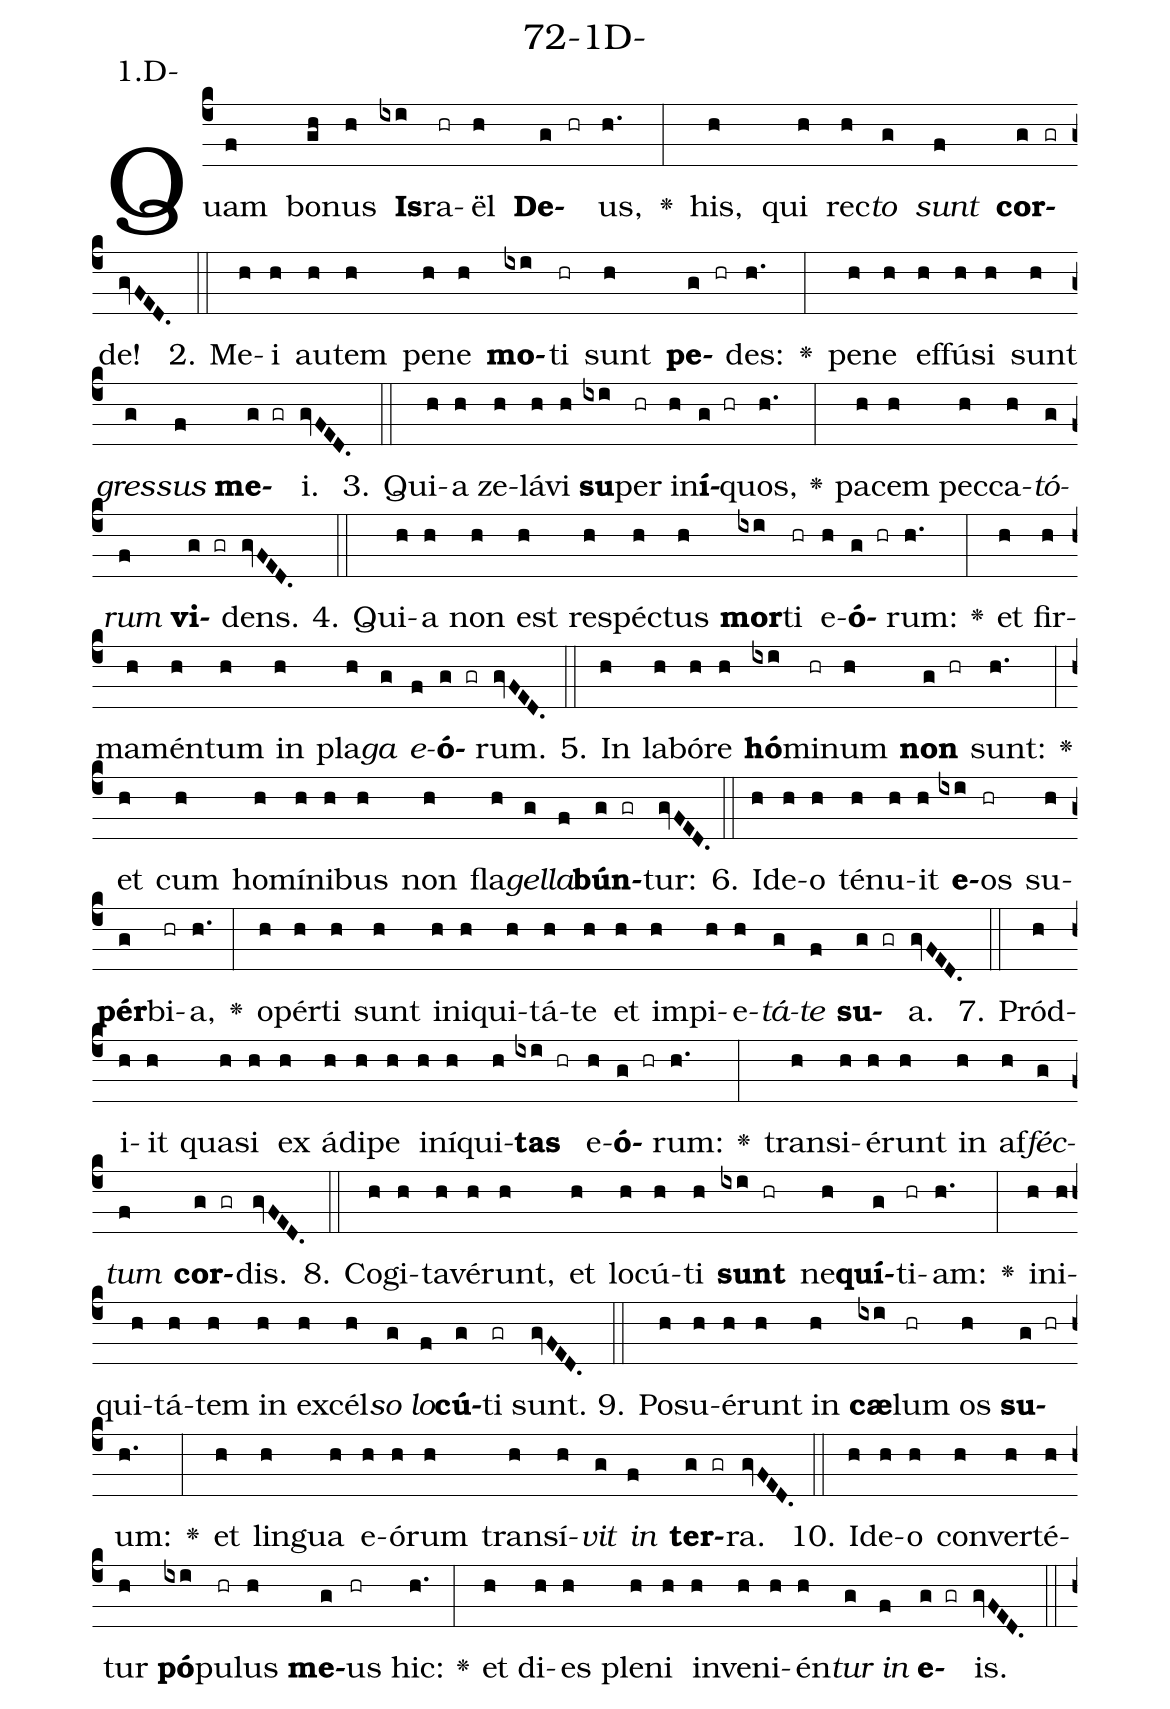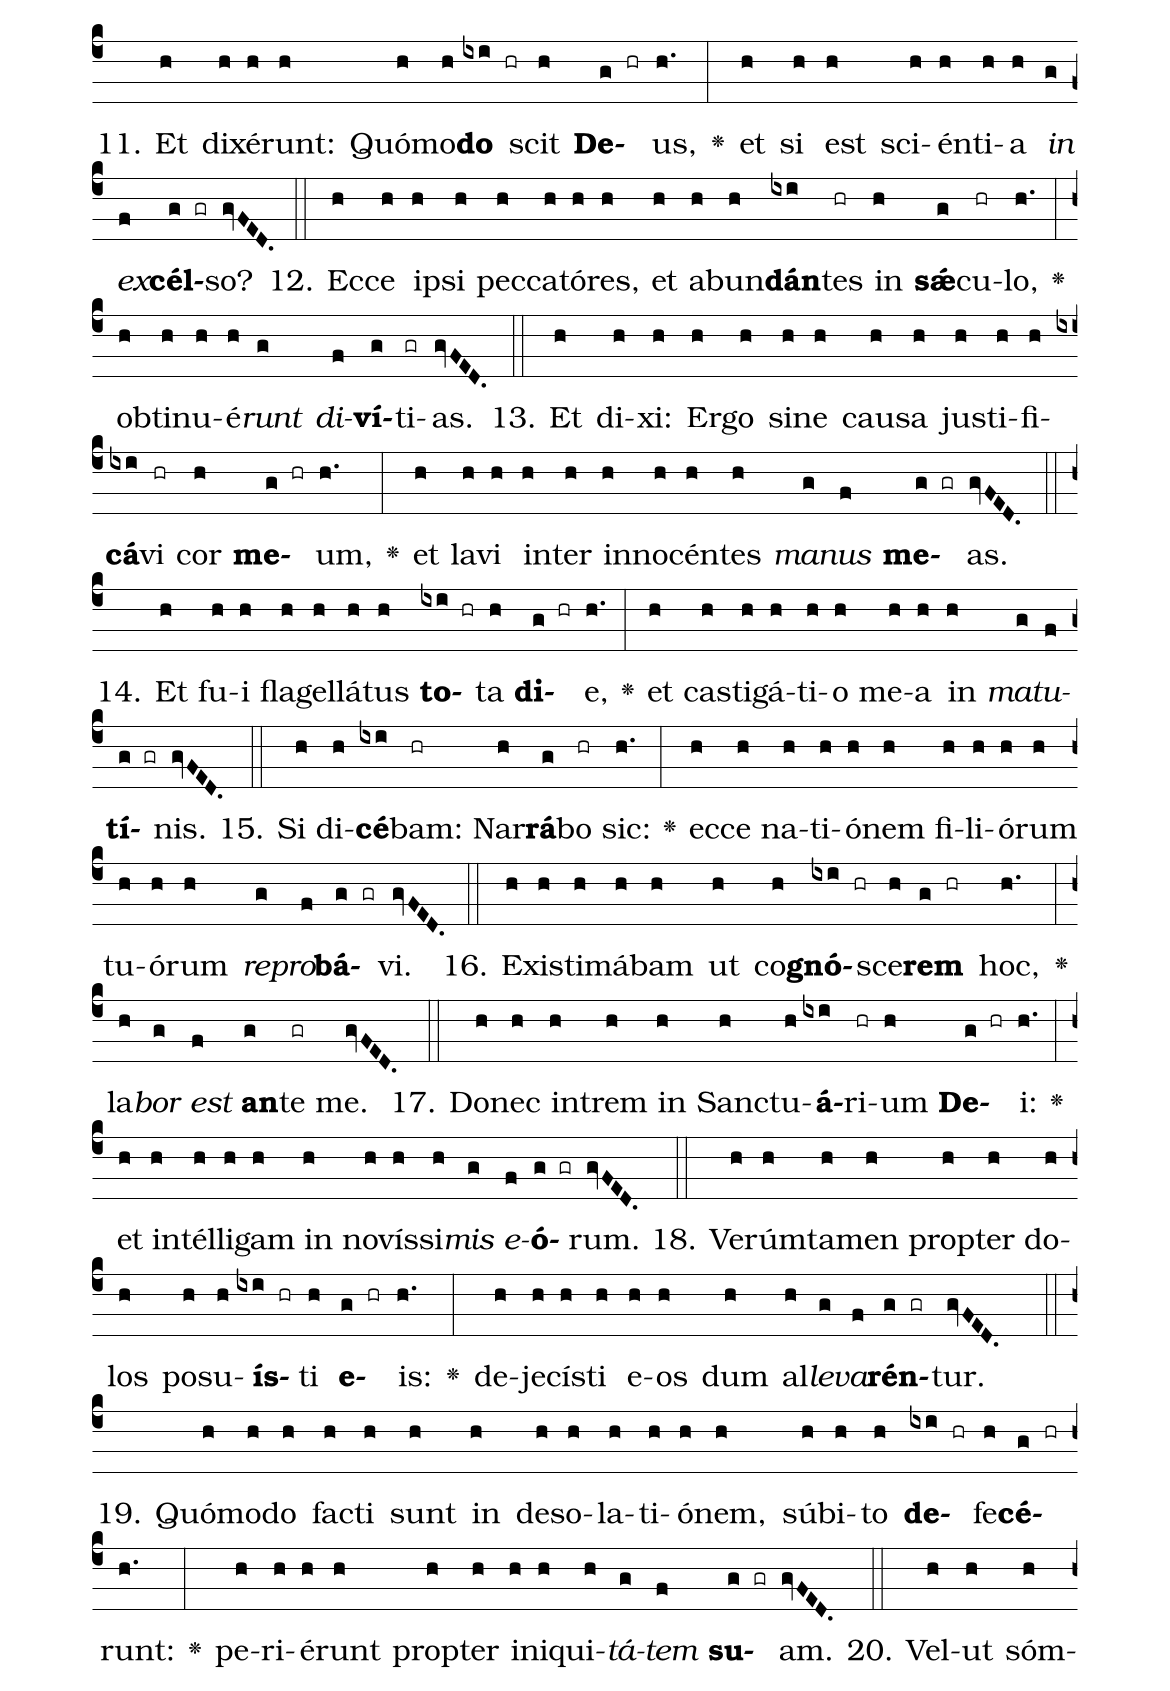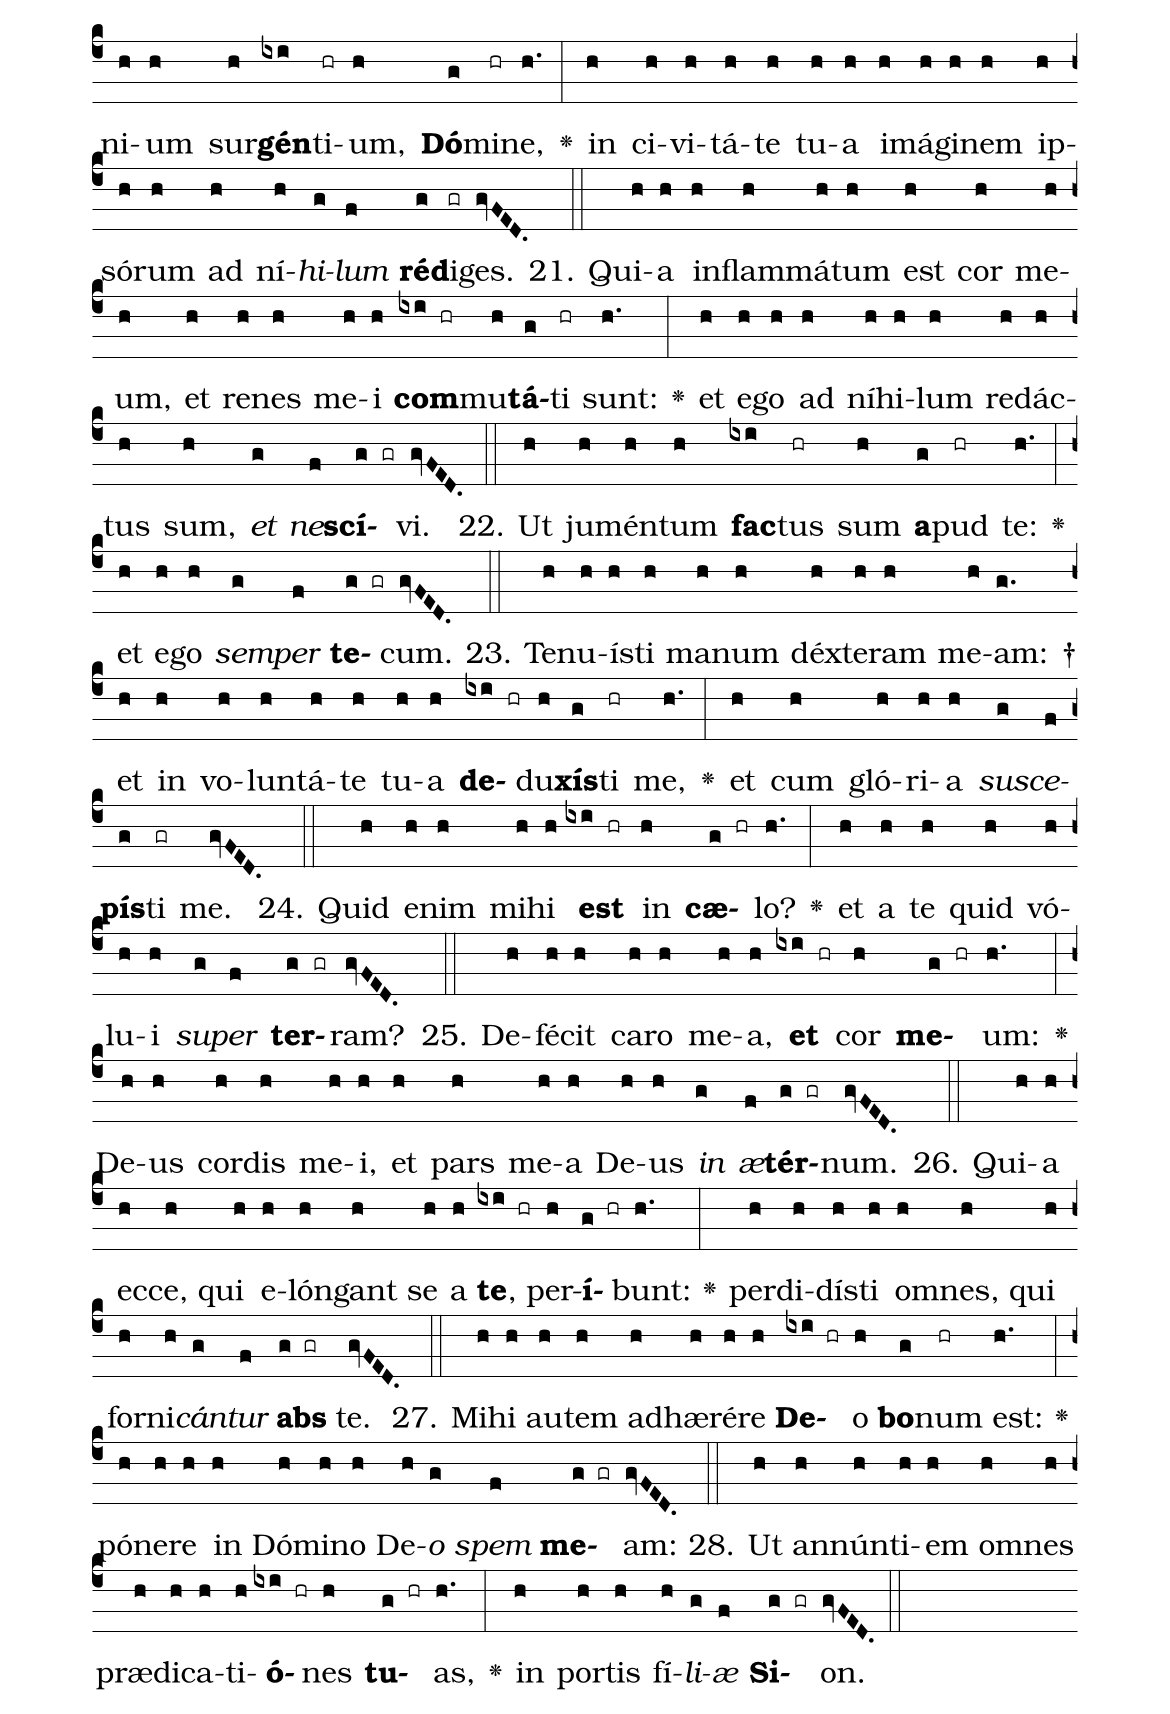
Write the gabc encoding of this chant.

name: 72-1D-;
annotation: 1.D-;
%%
(c4)Quam(f) bo(gh)nus(h) <b>Is</b>(ixi)ra(hr)ël(h) <b>De</b>(g hr)us,(h.) <v>\greheightstar</v>(:) his,(h) qui(h) rec(h)<i>to</i>(g) <i>sunt</i>(f) <b>cor</b>(g gr)de!(gvFED.) (::)
2. Me(h)i(h) au(h)tem(h) pe(h)ne(h) <b>mo</b>(ixi)ti(hr) sunt(h) <b>pe</b>(g hr)des:(h.) <v>\greheightstar</v>(:) pe(h)ne(h) ef(h)fú(h)si(h) sunt(h) <i>gres</i>(g)<i>sus</i>(f) <b>me</b>(g gr)i.(gvFED.) (::)
3. Qui(h)a(h) ze(h)lá(h)vi(h) <b>su</b>(ixi)per(hr) in(h)<b>í</b>(g hr)quos,(h.) <v>\greheightstar</v>(:) pa(h)cem(h) pec(h)ca(h)<i>tó</i>(g)<i>rum</i>(f) <b>vi</b>(g gr)dens.(gvFED.) (::)
4. Qui(h)a(h) non(h) est(h) re(h)spéc(h)tus(h) <b>mor</b>(ixi)ti(hr) e(h)<b>ó</b>(g hr)rum:(h.) <v>\greheightstar</v>(:) et(h) fir(h)ma(h)mén(h)tum(h) in(h) pla(h)<i>ga</i>(g) <i>e</i>(f)<b>ó</b>(g gr)rum.(gvFED.) (::)
5. In(h) la(h)bó(h)re(h) <b>hó</b>(ixi)mi(hr)num(h) <b>non</b>(g hr) sunt:(h.) <v>\greheightstar</v>(:) et(h) cum(h) ho(h)mí(h)ni(h)bus(h) non(h) fla(h)<i>gel</i>(g)<i>la</i>(f)<b>bún</b>(g gr)tur:(gvFED.) (::)
6. Id(h)e(h)o(h) té(h)nu(h)it(h) <b>e</b>(ixi)os(hr) su(h)<b>pér</b>(g)bi(hr)a,(h.) <v>\greheightstar</v>(:) o(h)pér(h)ti(h) sunt(h) in(h)i(h)qui(h)tá(h)te(h) et(h) im(h)pi(h)e(h)<i>tá</i>(g)<i>te</i>(f) <b>su</b>(g gr)a.(gvFED.) (::)
7. Pród(h)i(h)it(h) qua(h)si(h) ex(h) á(h)di(h)pe(h) in(h)í(h)qui(h)<b>tas</b>(ixi hr) e(h)<b>ó</b>(g hr)rum:(h.) <v>\greheightstar</v>(:) trans(h)i(h)é(h)runt(h) in(h) af(h)<i>féc</i>(g)<i>tum</i>(f) <b>cor</b>(g gr)dis.(gvFED.) (::)
8. Co(h)gi(h)ta(h)vé(h)runt,(h) et(h) lo(h)cú(h)ti(h) <b>sunt</b>(ixi hr) ne(h)<b>quí</b>(g)ti(hr)am:(h.) <v>\greheightstar</v>(:) in(h)i(h)qui(h)tá(h)tem(h) in(h) ex(h)cél(h)<i>so</i>(g) <i>lo</i>(f)<b>cú</b>(g)ti(gr) sunt.(gvFED.) (::)
9. Po(h)su(h)é(h)runt(h) in(h) <b>cæ</b>(ixi)lum(hr) os(h) <b>su</b>(g hr)um:(h.) <v>\greheightstar</v>(:) et(h) lin(h)gua(h) e(h)ó(h)rum(h) trans(h)í(h)<i>vit</i>(g) <i>in</i>(f) <b>ter</b>(g gr)ra.(gvFED.) (::)
10. Id(h)e(h)o(h) con(h)ver(h)té(h)tur(h) <b>pó</b>(ixi)pu(hr)lus(h) <b>me</b>(g)us(hr) hic:(h.) <v>\greheightstar</v>(:) et(h) di(h)es(h) ple(h)ni(h) in(h)ve(h)ni(h)én(h)<i>tur</i>(g) <i>in</i>(f) <b>e</b>(g gr)is.(gvFED.) (::)
11. Et(h) di(h)xé(h)runt:(h) Quó(h)mo(h)<b>do</b>(ixi hr) scit(h) <b>De</b>(g hr)us,(h.) <v>\greheightstar</v>(:) et(h) si(h) est(h) sci(h)én(h)ti(h)a(h) <i>in</i>(g) <i>ex</i>(f)<b>cél</b>(g gr)so?(gvFED.) (::)
12. Ec(h)ce(h) ip(h)si(h) pec(h)ca(h)tó(h)res,(h) et(h) ab(h)un(h)<b>dán</b>(ixi)tes(hr) in(h) <b>sǽ</b>(g)cu(hr)lo,(h.) <v>\greheightstar</v>(:) ob(h)ti(h)nu(h)é(h)<i>runt</i>(g) <i>di</i>(f)<b>ví</b>(g)ti(gr)as.(gvFED.) (::)
13. Et(h) di(h)xi:(h) Er(h)go(h) si(h)ne(h) cau(h)sa(h) jus(h)ti(h)fi(h)<b>cá</b>(ixi)vi(hr) cor(h) <b>me</b>(g hr)um,(h.) <v>\greheightstar</v>(:) et(h) la(h)vi(h) in(h)ter(h) in(h)no(h)cén(h)tes(h) <i>ma</i>(g)<i>nus</i>(f) <b>me</b>(g gr)as.(gvFED.) (::)
14. Et(h) fu(h)i(h) fla(h)gel(h)lá(h)tus(h) <b>to</b>(ixi hr)ta(h) <b>di</b>(g hr)e,(h.) <v>\greheightstar</v>(:) et(h) cas(h)ti(h)gá(h)ti(h)o(h) me(h)a(h) in(h) <i>ma</i>(g)<i>tu</i>(f)<b>tí</b>(g gr)nis.(gvFED.) (::)
15. Si(h) di(h)<b>cé</b>(ixi)bam:(hr) Nar(h)<b>rá</b>(g)bo(hr) sic:(h.) <v>\greheightstar</v>(:) ec(h)ce(h) na(h)ti(h)ó(h)nem(h) fi(h)li(h)ó(h)rum(h) tu(h)ó(h)rum(h) <i>re</i>(g)<i>pro</i>(f)<b>bá</b>(g gr)vi.(gvFED.) (::)
16. Ex(h)is(h)ti(h)má(h)bam(h) ut(h) co(h)<b>gnó</b>(ixi hr)sce(h)<b>rem</b>(g hr) hoc,(h.) <v>\greheightstar</v>(:) la(h)<i>bor</i>(g) <i>est</i>(f) <b>an</b>(g)te(gr) me.(gvFED.) (::)
17. Do(h)nec(h) in(h)trem(h) in(h) Sanc(h)tu(h)<b>á</b>(ixi)ri(hr)um(h) <b>De</b>(g hr)i:(h.) <v>\greheightstar</v>(:) et(h) in(h)tél(h)li(h)gam(h) in(h) no(h)vís(h)si(h)<i>mis</i>(g) <i>e</i>(f)<b>ó</b>(g gr)rum.(gvFED.) (::)
18. Ve(h)rúm(h)ta(h)men(h) prop(h)ter(h) do(h)los(h) po(h)su(h)<b>ís</b>(ixi hr)ti(h) <b>e</b>(g hr)is:(h.) <v>\greheightstar</v>(:) de(h)je(h)cís(h)ti(h) e(h)os(h) dum(h) al(h)<i>le</i>(g)<i>va</i>(f)<b>rén</b>(g gr)tur.(gvFED.) (::)
19. Quó(h)mo(h)do(h) fac(h)ti(h) sunt(h) in(h) de(h)so(h)la(h)ti(h)ó(h)nem,(h) súb(h)i(h)to(h) <b>de</b>(ixi hr)fe(h)<b>cé</b>(g hr)runt:(h.) <v>\greheightstar</v>(:) pe(h)ri(h)é(h)runt(h) prop(h)ter(h) in(h)i(h)qui(h)<i>tá</i>(g)<i>tem</i>(f) <b>su</b>(g gr)am.(gvFED.) (::)
20. Vel(h)ut(h) sóm(h)ni(h)um(h) sur(h)<b>gén</b>(ixi)ti(hr)um,(h) <b>Dó</b>(g)mi(hr)ne,(h.) <v>\greheightstar</v>(:) in(h) ci(h)vi(h)tá(h)te(h) tu(h)a(h) i(h)má(h)gi(h)nem(h) ip(h)só(h)rum(h) ad(h) ní(h)<i>hi</i>(g)<i>lum</i>(f) <b>réd</b>(g)i(gr)ges.(gvFED.) (::)
21. Qui(h)a(h) in(h)flam(h)má(h)tum(h) est(h) cor(h) me(h)um,(h) et(h) re(h)nes(h) me(h)i(h) <b>com</b>(ixi hr)mu(h)<b>tá</b>(g)ti(hr) sunt:(h.) <v>\greheightstar</v>(:) et(h) e(h)go(h) ad(h) ní(h)hi(h)lum(h) red(h)ác(h)tus(h) sum,(h) <i>et</i>(g) <i>ne</i>(f)<b>scí</b>(g gr)vi.(gvFED.) (::)
22. Ut(h) ju(h)mén(h)tum(h) <b>fac</b>(ixi)tus(hr) sum(h) <b>a</b>(g)pud(hr) te:(h.) <v>\greheightstar</v>(:) et(h) e(h)go(h) <i>sem</i>(g)<i>per</i>(f) <b>te</b>(g gr)cum.(gvFED.) (::)
23. Te(h)nu(h)ís(h)ti(h) ma(h)num(h) déx(h)te(h)ram(h) me(h)am: †(g.) et(h) in(h) vo(h)lun(h)tá(h)te(h) tu(h)a(h) <b>de</b>(ixi hr)du(h)<b>xís</b>(g)ti(hr) me,(h.) <v>\greheightstar</v>(:) et(h) cum(h) gló(h)ri(h)a(h) <i>su</i>(g)<i>sce</i>(f)<b>pís</b>(g)ti(gr) me.(gvFED.) (::)
24. Quid(h) e(h)nim(h) mi(h)hi(h) <b>est</b>(ixi hr) in(h) <b>cæ</b>(g hr)lo?(h.) <v>\greheightstar</v>(:) et(h) a(h) te(h) quid(h) vó(h)lu(h)i(h) <i>su</i>(g)<i>per</i>(f) <b>ter</b>(g gr)ram?(gvFED.) (::)
25. De(h)fé(h)cit(h) ca(h)ro(h) me(h)a,(h) <b>et</b>(ixi hr) cor(h) <b>me</b>(g hr)um:(h.) <v>\greheightstar</v>(:) De(h)us(h) cor(h)dis(h) me(h)i,(h) et(h) pars(h) me(h)a(h) De(h)us(h) <i>in</i>(g) <i>æ</i>(f)<b>tér</b>(g gr)num.(gvFED.) (::)
26. Qui(h)a(h) ec(h)ce,(h) qui(h) e(h)lón(h)gant(h) se(h) a(h) <b>te</b>,(ixi hr) per(h)<b>í</b>(g hr)bunt:(h.) <v>\greheightstar</v>(:) per(h)di(h)dís(h)ti(h) om(h)nes,(h) qui(h) for(h)ni(h)<i>cán</i>(g)<i>tur</i>(f) <b>abs</b>(g gr) te.(gvFED.) (::)
27. Mi(h)hi(h) au(h)tem(h) ad(h)hæ(h)ré(h)re(h) <b>De</b>(ixi hr)o(h) <b>bo</b>(g)num(hr) est:(h.) <v>\greheightstar</v>(:) pó(h)ne(h)re(h) in(h) Dó(h)mi(h)no(h) De(h)<i>o</i>(g) <i>spem</i>(f) <b>me</b>(g gr)am:(gvFED.) (::)
28. Ut(h) an(h)nún(h)ti(h)em(h) om(h)nes(h) præ(h)di(h)ca(h)ti(h)<b>ó</b>(ixi hr)nes(h) <b>tu</b>(g hr)as,(h.) <v>\greheightstar</v>(:) in(h) por(h)tis(h) fí(h)<i>li</i>(g)<i>æ</i>(f) <b>Si</b>(g gr)on.(gvFED.) (::)
